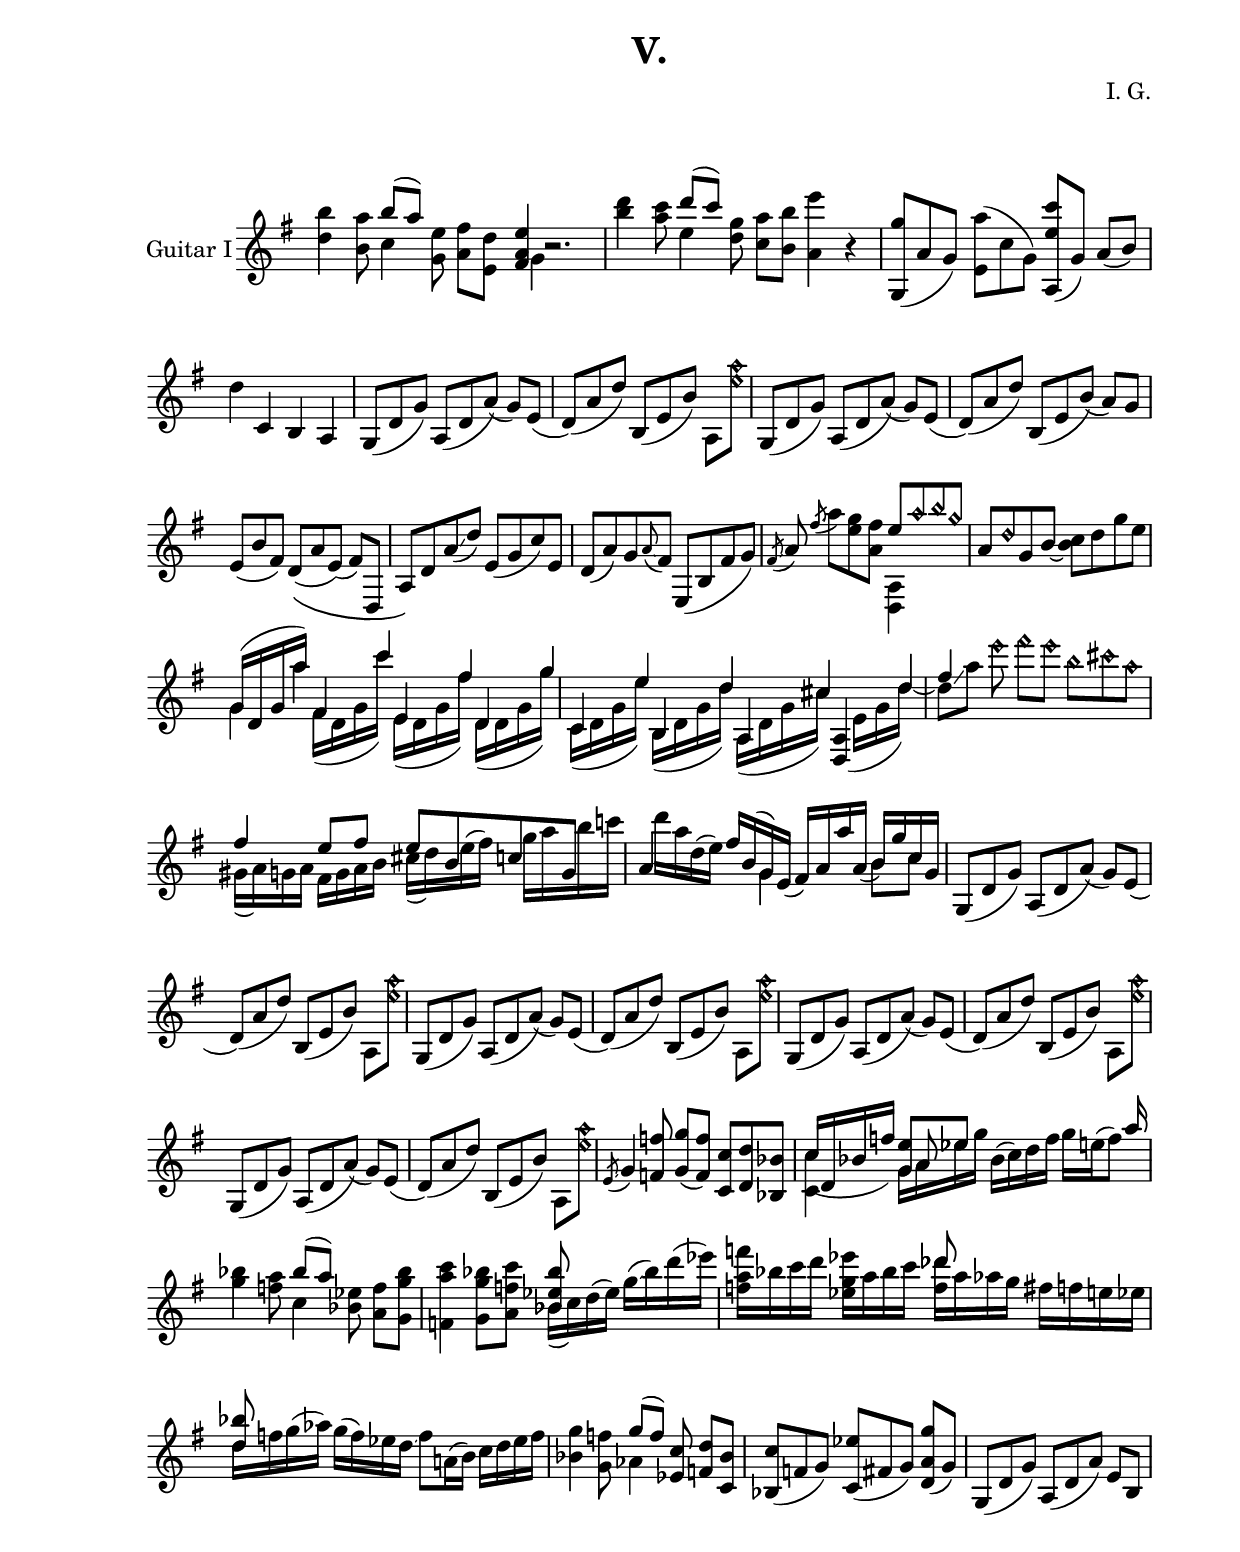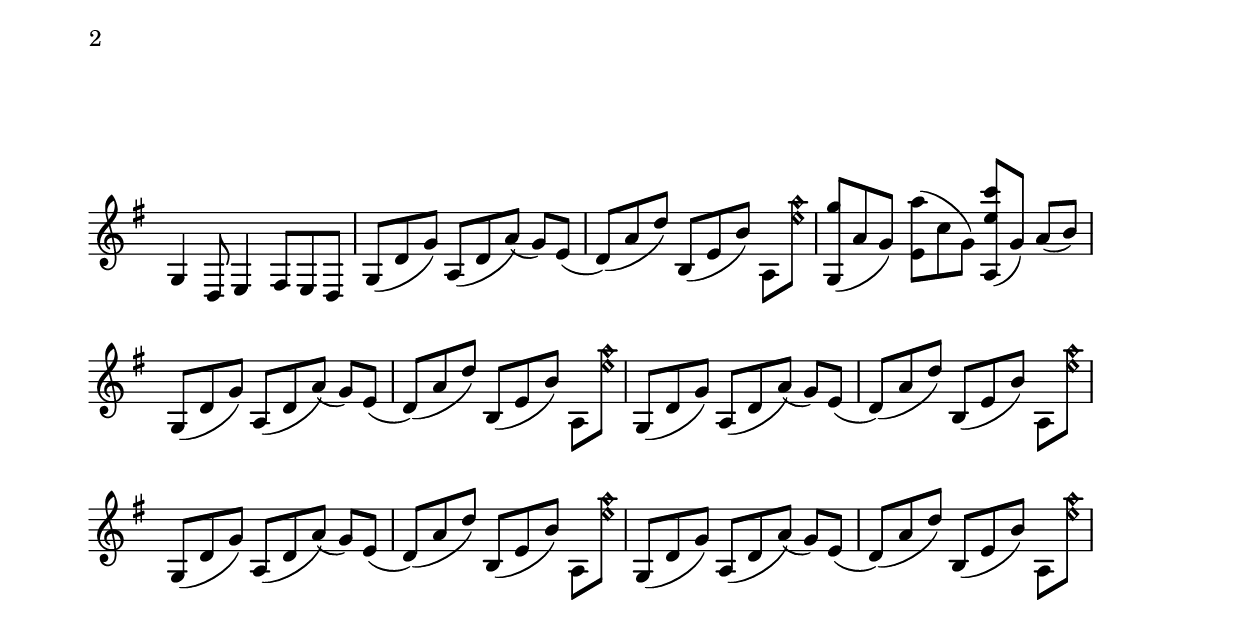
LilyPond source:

\version "2.18.0"

\language "deutsch"

\header {
  title = "V."
  meter = ""
  composer = "I. G."
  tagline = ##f
}

\paper {
  #(set-paper-size "a4")
  top-system-spacing #'basic-distance = #25
  top-markup-spacing #'basic-distance = #8
  markup-system-spacing #'basic-distance = #26
  system-system-spacing #'basic-distance = #16
  last-bottom-spacing #'basic-distance = #25
  two-sided = ##t
  inner-margin = 25
  outer-margin = 15
}

\layout {
  \context {
    \Score
    \remove "Bar_number_engraver"
  }
}
\include "global.ly"
guitarOne = 
\relative{
  \global
  \override Staff.TimeSignature #'stencil = ##f 
  \time 8/4
  <d'' h'>4 <h a'>8 << { h'8[( a]) } \\ { c,4 } >>
  <g e'>8 <a fis'><e d'> << {<fis a e'>4} \\ {
    \once \override NoteColumn.force-hshift = #1.7
    g4} >>
  r2.
  \time 6/4
  <h' d>4<a c>8 << {d8[( c])}\\{ e,4 }>>
  <d g>8 <c a'><h h'><a e''>4 r
  \time 5/4
  <g, g''>8[( a' g])<e a'>[( c' g])
  \stemUp
  <a, e'' c'>( g') a( h)
  \stemNeutral
  \time 4/4
  d4 c, h a g8[( d' g]) a,[( d a'])(g) e( d[)( a' d]) h,[( e h'])
  \stemDown a, <e''\harmonic a\harmonic> \stemNeutral
  g,,8[( d' g]) a,[( d a'])(g) e( d[)( a' d]) h,[( e h'])( a) g
  e[( h' fis]) d[\(( a' e])( fis) d, a'\) d a'\glissando( d)
  e,( g c) e, d( a') g \appoggiatura a\glissando fis e,( h' fis' g)
  \acciaccatura fis\glissando a\noBeam
  \acciaccatura fis'\glissando a <e g><a, fis'>
  <<{ e'8 a\harmonic h\harmonic g\harmonic}\\{<d,, a'>4 s}>>
  a''8 d\harmonic g, h~ <h c> d g e
  <<
    {
      \stemDown g,4 \stemNeutral fis e d c h a <d, a'> s4
    }
    \\
    {
      \stemUp g'16^( d g a')\stemDown fis,( d g c') e,,( d g fis') d,( d g g')
      c,,( d g e') h,( d g d') a,( d g cis) \hideNotes d,,16(\unHideNotes e'[ g d'])~
      d8\glissando[ a']
    }
    \\
    {
      s8. \stemDown a4 \stemUp c fis, g e d cis \hide Flag d16 fis4
    }
  >>
  e'8\harmonic fis\harmonic[ e\harmonic] h\harmonic[ cis\harmonic a\harmonic]
  <<
    {
      fis4 e8 fis e h c! g a4 fis'16 h,( g) e\glissando_( fis) a a' a,\glissando_(
      h) g' c, g
    }
    \\
    {
      gis16( a) g a fis g a h cis( d)
      \once \override NoteColumn.force-hshift = #1.3
      e^( fis)
      \once \override NoteColumn.force-hshift = #1.3
      g a
      \once \override NoteColumn.force-hshift = #1.3
      h c! 
      \once \override NoteColumn.force-hshift = #1.3
      d a d,^( e) s8 g,4 s8 h c
    }
  >>
  \repeat unfold 4 {
    g,8[( d' g]) a,[( d a'])(g) e( d[)( a' d]) h,[( e h'])
    \stemDown a, <e''\harmonic a\harmonic> \stemNeutral
  }
  \acciaccatura e,\glissando \stemUp g4
  <f f'>8<g g'>[(<f f'>]) \stemNeutral<c c'><d d'><b b'>
  <<{c'16_( d, b' f')}\\{<c, c'>4}>>
  <<{<g' e'>8 es'}\\{s16 \stemUp a,8 s16}\\{\stemDown g16 a es' g}>>
  \stemNeutral
  b,\glissando( c) d f <<{s8. a16}\\{g e\glissando^( f8)}>>
  <g b>4<f a>8<<{b[( a])}\\{c,4}>><b es>8\noBeam<a f'><g g' b><f a' c>4<g g' b>8<a f' c'>
  <<{<b es b'>8 s}\\{b16( c) d^( es)}>> g16\glissando( b) d( es)
  <f, a f'> b c d <es, g es'> a b c <<{des8 s}\\{<f, des'>16 a as g}>> fis f e es
  <<{<d b'>8 s}\\{d16 f g\glissando^( as)}>> g( f) es d\glissando
  f8 a,!16( h) c d es f
  <b, g'>4<g f'>8<<{g'[( f])}\\{as,4}>><es c'>8\noBeam<f d'><c b'>
  <b c'>[( f' g])<c, es'>[( fis g])\stemUp<d a' g'>( g)\stemNeutral
  g,8[( d' g]) a,[( d a']) e h g4 d8 e4 fis8[ e d]
  g8[( d' g]) a,[( d a'])(g) e( d[)( a' d]) h,[( e h'])
  \stemDown a, <e''\harmonic a\harmonic> \stemNeutral
  \time 5/4
  <g,, g''>8[( a' g])<e a'>[( c' g])
  \stemUp
  <a, e'' c'>( g') a( h)
  \stemNeutral
  \time 4/4
  \repeat unfold 4 {
    g,8[( d' g]) a,[( d a'])(g) e( d[)( a' d]) h,[( e h'])
    \stemDown a, <e''\harmonic a\harmonic> \stemNeutral
  }
}

\score {
  \new Staff \with {
    instrumentName = "Guitar I"
  }
  \guitarOne
}